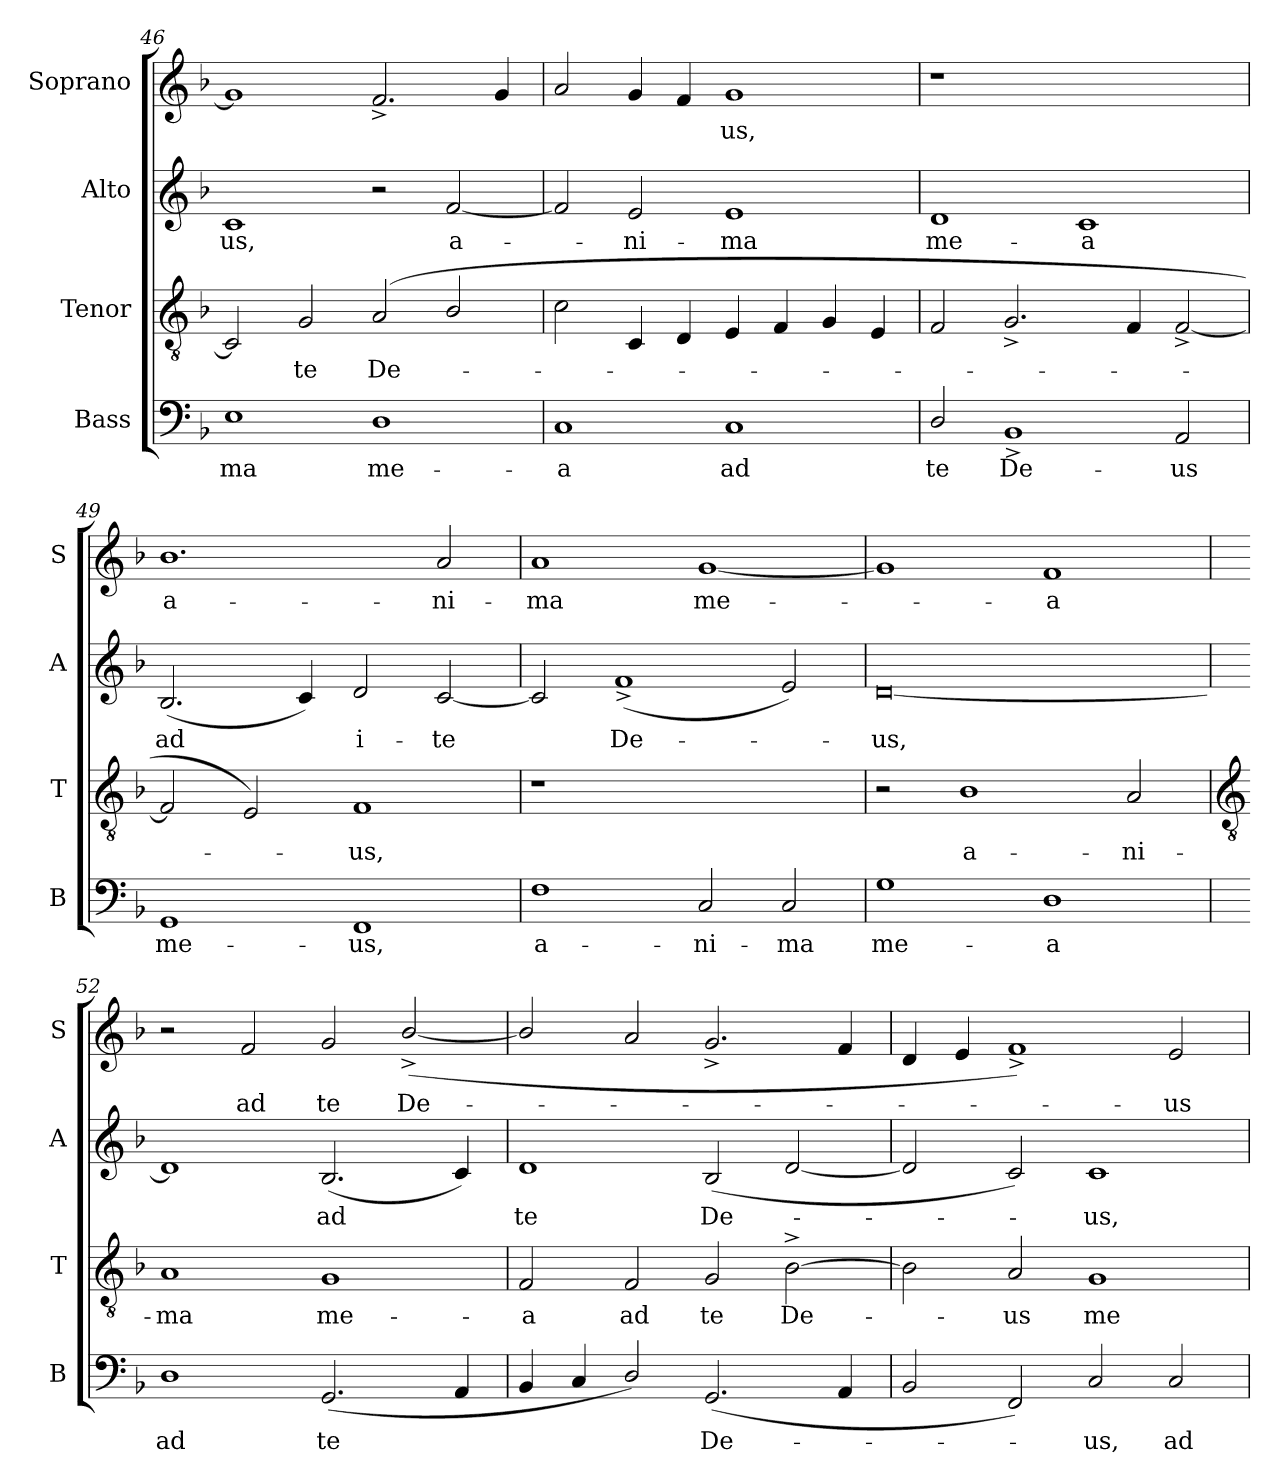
**kern	**text	**kern	**text	**kern	**text	**kern	**text
*part4	*part4	*part3	*part3	*part2	*part2	*part1	*part1
*staff4	*staff4	*staff3	*staff3	*staff2	*staff2	*staff1	*staff1
*I"Bass	*	*I"Tenor	*	*I"Alto	*	*I"Soprano	*
*I'B	*	*I'T	*	*I'A	*	*I'S	*
!!LO:LB:g=z
*clefF4	*	*clefGv2	*	*clefG2	*	*clefG2	*
*k[b-]	*	*k[b-]	*	*k[b-]	*	*k[b-]	*
*F:	*	*F:	*	*F:	*	*F:	*
=46	=46	=46	=46	=46	=46	=46	=46
!	!LO:LY:b	!	!	!	!LO:LY:b	!	!
1E	-ma	2C/]	.	1c	-us,	1g]	.
!	!	!	!LO:LY:b	!	!	!	!
.	.	2G/	te	.	.	.	.
!	!LO:LY:b	!	!LO:LY:b	!	!	!	!
1D	me-	(<2A/	De-	2r	.	2.f^/	.
!	!	!	!	!	!LO:LY:b	!	!
.	.	2B-/	.	[2f/	a-	.	.
.	.	.	.	.	.	4g/	.
=47	=47	=47	=47	=47	=47	=47	=47
!	!LO:LY:b	!	!	!	!	!	!
1C	-a	2c\	.	2f/]	.	2a/	.
!	!	!	!	!	!LO:LY:b	!	!
.	.	4C/	.	2e/	ni-	4g/	.
.	.	4D/	.	.	.	4f/	.
!	!LO:LY:b	!	!	!	!LO:LY:b	!	!LO:LY:b
1C	ad	4E/	.	1e	-ma	1g	us,
.	.	4F/	.	.	.	.	.
.	.	4G/	.	.	.	.	.
.	.	4E/	.	.	.	.	.
=48	=48	=48	=48	=48	=48	=48	=48
!	!LO:LY:b	!	!	!	!LO:LY:b	!	!
2D/	te	2F/	.	1d	me-	1r	.
!	!LO:LY:b	!	!	!	!	!	!
1BB-^	De-	2.G^/	.	.	.	.	.
!	!	!	!	!	!LO:LY:b	!	!
.	.	.	.	1c	-a	1ryy	.
.	.	4F/	.	.	.	.	.
!	!LO:LY:b	!	!	!	!	!	!
2AA/	-us	[2F^/	.	.	.	.	.
=49	=49	=49	=49	=49	=49	=49	=49
!	!LO:LY:b	!	!	!	!LO:LY:b	!	!LO:LY:b
1GG	me-	2F/]	.	(<2.B-/	ad	1.b-	a-
.	.	2E/)	.	.	.	.	.
.	.	.	.	4c/)	.	.	.
!	!LO:LY:b	!	!LO:LY:b	!	!LO:LY:b	!	!
1FF	-us,	1F	us,	2d/	i-	.	.
!	!	!	!	!	!LO:LY:b	!	!LO:LY:b
.	.	.	.	[2c/	-te	2a/	-ni-
=50	=50	=50	=50	=50	=50	=50	=50
!	!LO:LY:b	!	!	!	!	!	!LO:LY:b
1F	a-	1r	.	2c/]	.	1a	-ma
!	!	!	!	!	!LO:LY:b	!	!
.	.	.	.	(<1f^	De-	.	.
!	!LO:LY:b	!	!	!	!	!	!LO:LY:b
2C/	-ni-	1ryy	.	.	.	[1g	me-
!	!LO:LY:b	!	!	!	!	!	!
2C/	-ma	.	.	2e/)	.	.	.
!!LO:PB:g=z
=51	=51	=51	=51	=51	=51	=51	=51
!	!LO:LY:b	!	!	!	!LO:LY:b	!	!
1G	me-	2r	.	[0d	us,	1g]	.
!	!	!	!LO:LY:b	!	!	!	!
.	.	1B-	a-	.	.	.	.
!	!LO:LY:b	!	!	!	!	!	!LO:LY:b
1D	-a	.	.	.	.	1f	a
!	!	!	!LO:LY:b	!	!	!	!
.	.	2A/	-ni-	.	.	.	.
=52	=52	=52	=52	=52	=52	=52	=52
*	*	*clefGv2	*	*	*	*	*
!	!LO:LY:b	!	!LO:LY:b	!	!	!	!
1D	ad	1A	-ma	1d]	.	2r	.
!	!	!	!	!	!	!	!LO:LY:b
.	.	.	.	.	.	2f/	ad
!	!LO:LY:b	!	!LO:LY:b	!	!LO:LY:b	!	!LO:LY:b
(<2.GG/	te	1G	me-	(<2.B-/	ad	2g/	te
!	!	!	!	!	!	!	!LO:LY:b
.	.	.	.	.	.	(<[2b-^/	De-
4AA/	.	.	.	4c/)	.	.	.
=53	=53	=53	=53	=53	=53	=53	=53
!	!	!	!LO:LY:b	!	!LO:LY:b	!	!
4BB-/	.	2F/	-a	1d	te	2b-/]	.
4C/	.	.	.	.	.	.	.
!	!	!	!LO:LY:b	!	!	!	!
2D/)	.	2F/	ad	.	.	2a/	.
!	!LO:LY:b	!	!LO:LY:b	!	!LO:LY:b	!	!
(<2.GG/	De-	2G/	te	(<2B-/	De-	2.g^/	.
!	!	!	!LO:LY:b	!	!	!	!
.	.	[2B-^\	De-	[2d/	.	.	.
4AA/	.	.	.	.	.	4f/	.
=54	=54	=54	=54	=54	=54	=54	=54
2BB-/	.	2B-\]	.	2d/]	.	4d/	.
.	.	.	.	.	.	4e/	.
!	!	!	!LO:LY:b	!	!	!	!
2FF/)	.	2A/	us	2c/)	.	1f^)	.
!	!LO:LY:b	!	!LO:LY:b	!	!LO:LY:b	!	!
2C/	us,	1G	me-	1c	us,	.	.
!	!LO:LY:b	!	!	!	!	!	!LO:LY:b
2C/	ad	.	.	.	.	2e/	us
=	=	=	=	=	=	=	=
*-	*-	*-	*-	*-	*-	*-	*-
